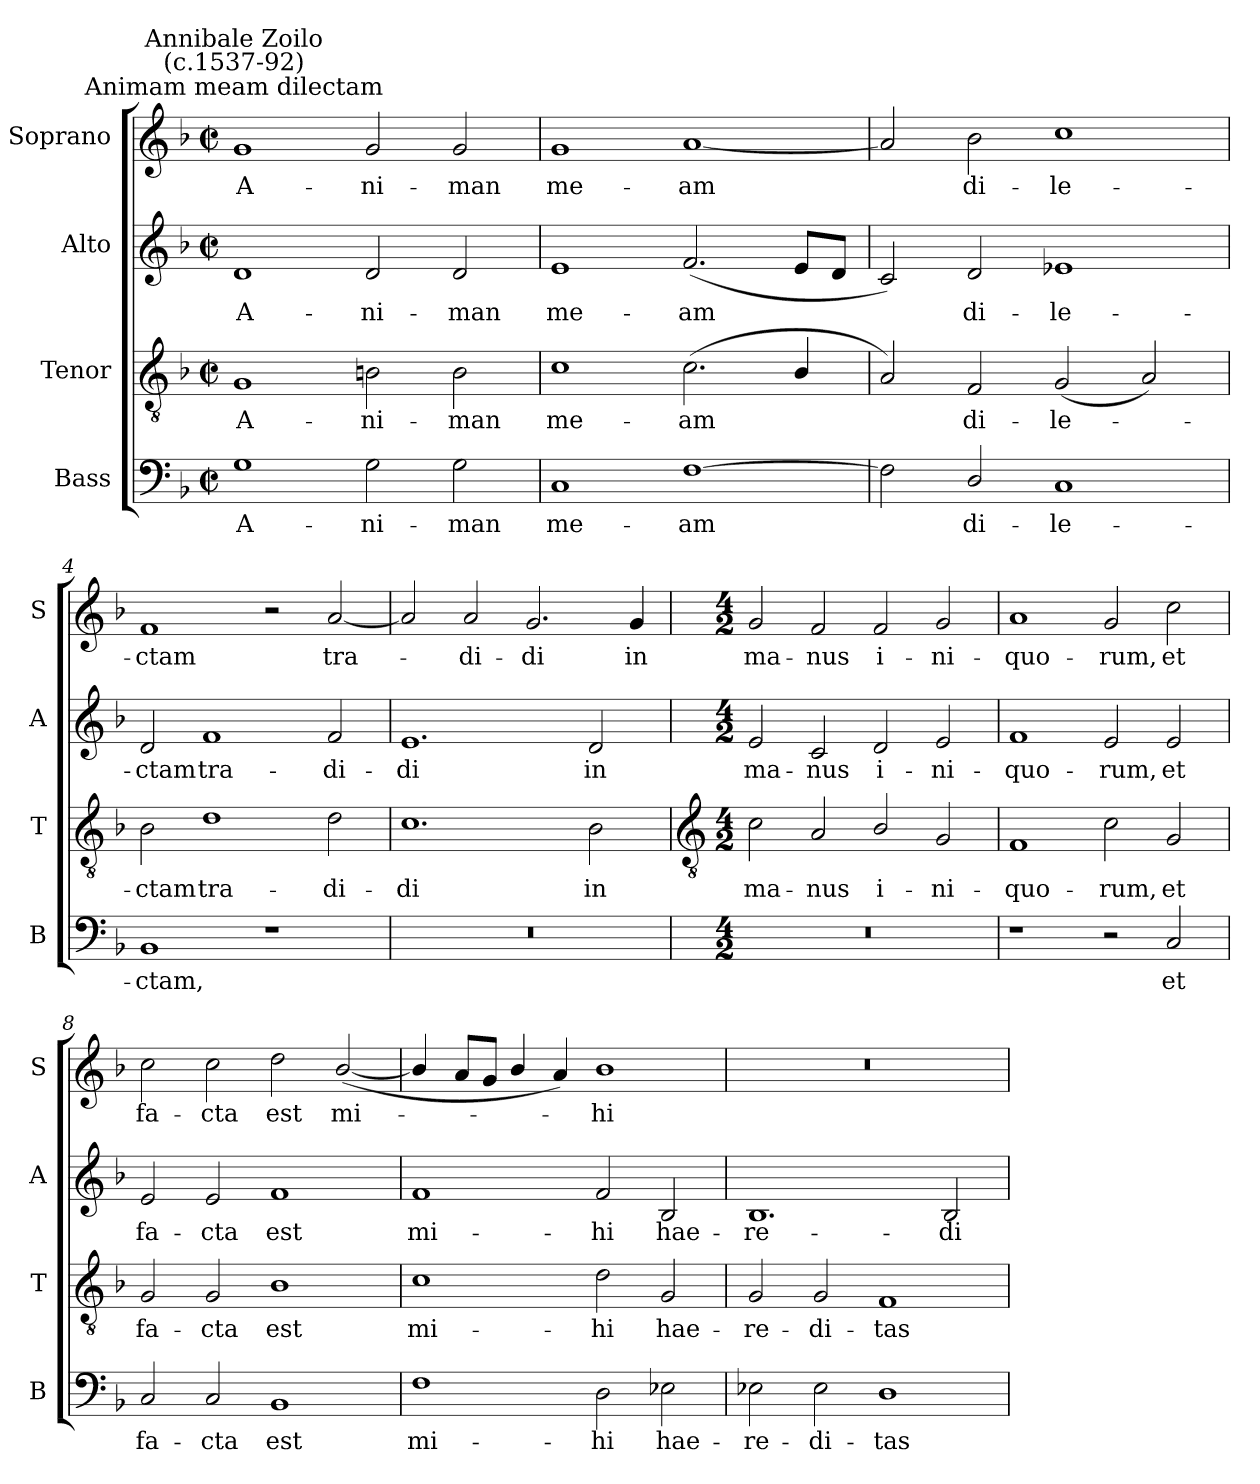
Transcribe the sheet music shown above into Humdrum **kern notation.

**kern	**text	**kern	**text	**kern	**text	**kern	**text
*part4	*part4	*part3	*part3	*part2	*part2	*part1	*part1
*staff4	*staff4	*staff3	*staff3	*staff2	*staff2	*staff1	*staff1
*I"Bass	*	*I"Tenor	*	*I"Alto	*	*I"Soprano	*
*I'B	*	*I'T	*	*I'A	*	*I'S	*
*clefF4	*	*clefGv2	*	*clefG2	*	*clefG2	*
*k[b-]	*	*k[b-]	*	*k[b-]	*	*k[b-]	*
*F:	*	*F:	*	*F:	*	*F:	*
*M4/2	*	*M4/2	*	*M4/2	*	*M4/2	*
*met(c|)	*	*met(c|)	*	*met(c|)	*	*met(c|)	*
=1	=1	=1	=1	=1	=1	=1	=1
!	!	!	!	!	!	!LO:TX:a:cj:t=Animam meam dilectam	!
!	!	!	!	!	!	!LO:TX:a:cj:t=Annibale Zoilo\n(c.1537-92)	!
!	!LO:LY:b	!	!LO:LY:b	!	!LO:LY:b	!	!LO:LY:b
1G	A-	1G	A-	1d	A-	1g	A-
!	!LO:LY:b	!	!LO:LY:b	!	!LO:LY:b	!	!LO:LY:b
2G	-ni-	2Bn	-ni-	2d	-ni-	2g	-ni-
!	!LO:LY:b	!	!LO:LY:b	!	!LO:LY:b	!	!LO:LY:b
2G	-man	2B	-man	2d	-man	2g	-man
=2	=2	=2	=2	=2	=2	=2	=2
!	!LO:LY:b	!	!LO:LY:b	!	!LO:LY:b	!	!LO:LY:b
1C	me-	1c	me-	1e	me-	1g	me-
!	!LO:LY:b	!	!LO:LY:b	!	!LO:LY:b	!	!LO:LY:b
[1F	-am	(<2.c	-am	(<2.f	-am	[1a	-am
.	.	4B-/	.	8eL	.	.	.
.	.	.	.	8dJ	.	.	.
=3	=3	=3	=3	=3	=3	=3	=3
2F]	.	2A)	.	2c)	.	2a]	.
!	!LO:LY:b	!	!LO:LY:b	!	!LO:LY:b	!	!LO:LY:b
2D/	di-	2F	di-	2d	di-	2b-	di-
!	!LO:LY:b	!	!LO:LY:b	!	!LO:LY:b	!	!LO:LY:b
1C	-le-	(<2G	-le-	1e-X	-le-	1cc	-le-
.	.	2A)	.	.	.	.	.
=4	=4	=4	=4	=4	=4	=4	=4
!	!LO:LY:b	!	!LO:LY:b	!	!LO:LY:b	!	!LO:LY:b
1BB-	-ctam,	2B-	ctam	2d	-ctam	1f	-ctam
!	!	!	!LO:LY:b	!	!LO:LY:b	!	!
.	.	1d	tra-	1f	tra-	.	.
1r	.	.	.	.	.	2r	.
!	!	!	!LO:LY:b	!	!LO:LY:b	!	!LO:LY:b
.	.	2d	-di-	2f	-di-	[2a	tra-
=5	=5	=5	=5	=5	=5	=5	=5
!	!	!	!LO:LY:b	!	!LO:LY:b	!	!
0r	.	1.c	-di	1.e	-di	2a]	.
!	!	!	!	!	!	!	!LO:LY:b
.	.	.	.	.	.	2a	di-
!	!	!	!	!	!	!	!LO:LY:b
.	.	.	.	.	.	2.g	-di
!	!	!	!LO:LY:b	!	!LO:LY:b	!	!
.	.	2B-	in	2d	in	.	.
!	!	!	!	!	!	!	!LO:LY:b
.	.	.	.	.	.	4g	in
!!LO:LB:g=z
=6	=6	=6	=6	=6	=6	=6	=6
*	*	*clefGv2	*	*	*	*	*
*M4/2	*	*M4/2	*	*M4/2	*	*M4/2	*
!	!	!	!LO:LY:b	!	!LO:LY:b	!	!LO:LY:b
0r	.	2c	ma-	2e	ma-	2g	ma-
!	!	!	!LO:LY:b	!	!LO:LY:b	!	!LO:LY:b
.	.	2A	-nus	2c	-nus	2f	-nus
!	!	!	!LO:LY:b	!	!LO:LY:b	!	!LO:LY:b
.	.	2B-/	i-	2d	i-	2f	i-
!	!	!	!LO:LY:b	!	!LO:LY:b	!	!LO:LY:b
.	.	2G	-ni-	2e	-ni-	2g	-ni-
=7	=7	=7	=7	=7	=7	=7	=7
!	!	!	!LO:LY:b	!	!LO:LY:b	!	!LO:LY:b
1r	.	1F	-quo-	1f	-quo-	1a	-quo-
!	!	!	!LO:LY:b	!	!LO:LY:b	!	!LO:LY:b
2r	.	2c	-rum,	2e	-rum,	2g	-rum,
!	!LO:LY:b	!	!LO:LY:b	!	!LO:LY:b	!	!LO:LY:b
2C	et	2G	et	2e	et	2cc	et
=8	=8	=8	=8	=8	=8	=8	=8
!	!LO:LY:b	!	!LO:LY:b	!	!LO:LY:b	!	!LO:LY:b
2C	fa-	2G	fa-	2e	fa-	2cc	fa-
!	!LO:LY:b	!	!LO:LY:b	!	!LO:LY:b	!	!LO:LY:b
2C	-cta	2G	-cta	2e	-cta	2cc	-cta
!	!LO:LY:b	!	!LO:LY:b	!	!LO:LY:b	!	!LO:LY:b
1BB-	est	1B-	est	1f	est	2dd	est
!	!	!	!	!	!	!	!LO:LY:b
.	.	.	.	.	.	(<[2b-/	mi-
=9	=9	=9	=9	=9	=9	=9	=9
!	!LO:LY:b	!	!LO:LY:b	!	!LO:LY:b	!	!
1F	mi-	1c	mi-	1f	mi-	4b-/]	.
.	.	.	.	.	.	8aL	.
.	.	.	.	.	.	8gJ	.
.	.	.	.	.	.	4b-/	.
.	.	.	.	.	.	4a)	.
!	!LO:LY:b	!	!LO:LY:b	!	!LO:LY:b	!	!LO:LY:b
2D	-hi	2d	-hi	2f	-hi	1b-	hi
!	!LO:LY:b	!	!LO:LY:b	!	!LO:LY:b	!	!
2E-X	hae-	2G	hae-	2B-	hae-	.	.
=10	=10	=10	=10	=10	=10	=10	=10
!	!LO:LY:b	!	!LO:LY:b	!	!LO:LY:b	!	!
2E-	-re-	2G	-re-	1.B-	-re-	0r	.
!	!LO:LY:b	!	!LO:LY:b	!	!	!	!
2E-	-di-	2G	-di-	.	.	.	.
!	!LO:LY:b	!	!LO:LY:b	!	!	!	!
1D	-tas	1F	-tas	.	.	.	.
!	!	!	!	!	!LO:LY:b	!	!
.	.	.	.	2B-	-di-	.	.
=	=	=	=	=	=	=	=
*-	*-	*-	*-	*-	*-	*-	*-
